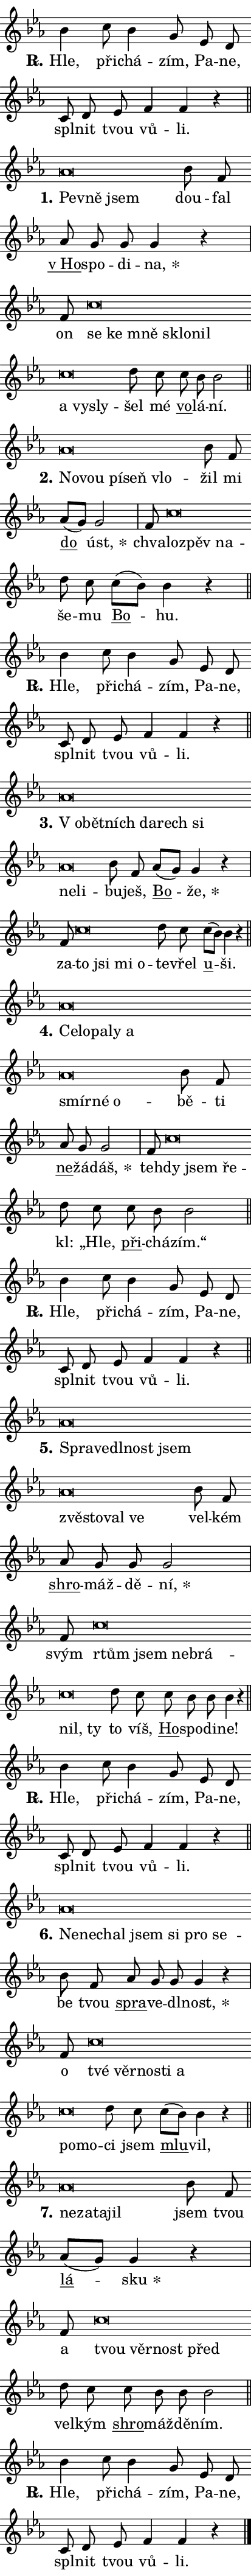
\version "2.24.0"
\header { tagline = "" }
\paper {
  indent = 0\cm
  top-margin = 0\cm
  right-margin = 0\cm
  bottom-margin = 0\cm
  left-margin = 0\cm
  paper-width = 7\cm
  page-breaking = #ly:one-page-breaking
  system-system-spacing.basic-distance = #11
  score-system-spacing.basic-distance = #11
  ragged-last = ##f
}


%% Author: Thomas Morley
%% https://lists.gnu.org/archive/html/lilypond-user/2020-05/msg00002.html
#(define (line-position grob)
"Returns position of @var[grob} in current system:
   @code{'start}, if at first time-step
   @code{'end}, if at last time-step
   @code{'middle} otherwise
"
  (let* ((col (ly:item-get-column grob))
         (ln (ly:grob-object col 'left-neighbor))
         (rn (ly:grob-object col 'right-neighbor))
         (col-to-check-left (if (ly:grob? ln) ln col))
         (col-to-check-right (if (ly:grob? rn) rn col))
         (break-dir-left
           (and
             (ly:grob-property col-to-check-left 'non-musical #f)
             (ly:item-break-dir col-to-check-left)))
         (break-dir-right
           (and
             (ly:grob-property col-to-check-right 'non-musical #f)
             (ly:item-break-dir col-to-check-right))))
        (cond ((eqv? 1 break-dir-left) 'start)
              ((eqv? -1 break-dir-right) 'end)
              (else 'middle))))

#(define (tranparent-at-line-position vctor)
  (lambda (grob)
  "Relying on @code{line-position} select the relevant enry from @var{vctor}.
Used to determine transparency,"
    (case (line-position grob)
      ((end) (not (vector-ref vctor 0)))
      ((middle) (not (vector-ref vctor 1)))
      ((start) (not (vector-ref vctor 2))))))

noteHeadBreakVisibility =
#(define-music-function (break-visibility)(vector?)
"Makes @code{NoteHead}s transparent relying on @var{break-visibility}"
#{
  \override NoteHead.transparent =
    #(tranparent-at-line-position break-visibility)
#})

#(define delete-ledgers-for-transparent-note-heads
  (lambda (grob)
    "Reads whether a @code{NoteHead} is transparent.
If so this @code{NoteHead} is removed from @code{'note-heads} from
@var{grob}, which is supposed to be @code{LedgerLineSpanner}.
As a result ledgers are not printed for this @code{NoteHead}"
    (let* ((nhds-array (ly:grob-object grob 'note-heads))
           (nhds-list
             (if (ly:grob-array? nhds-array)
                 (ly:grob-array->list nhds-array)
                 '()))
           ;; Relies on the transparent-property being done before
           ;; Staff.LedgerLineSpanner.after-line-breaking is executed.
           ;; This is fragile ...
           (to-keep
             (remove
               (lambda (nhd)
                 (ly:grob-property nhd 'transparent #f))
               nhds-list)))
      ;; TODO find a better method to iterate over grob-arrays, similiar
      ;; to filter/remove etc for lists
      ;; For now rebuilt from scratch
      (set! (ly:grob-object grob 'note-heads)  '())
      (for-each
        (lambda (nhd)
          (ly:pointer-group-interface::add-grob grob 'note-heads nhd))
        to-keep))))

hideNotes = {
  \noteHeadBreakVisibility #begin-of-line-visible
}
unHideNotes = {
  \noteHeadBreakVisibility #all-visible
}

% work-around for resetting accidentals
% https://lilypond.org/doc/v2.23/Documentation/notation/displaying-rhythms#unmetered-music
cadenzaMeasure = {
  \cadenzaOff
  \partial 1024 s1024
  \cadenzaOn
}

#(define-markup-command (accent layout props text) (markup?)
  "Underline accented syllable"
  (interpret-markup layout props
    #{\markup \override #'(offset . 4.3) \underline { #text }#}))

responsum = \markup \concat {
  "R" \hspace #-1.05 \path #0.1 #'((moveto 0 0.07) (lineto 0.9 0.8)) \hspace #0.05 "."
}

\layout {
    \context {
        \Staff
        \remove "Time_signature_engraver"
        \override LedgerLineSpanner.after-line-breaking = #delete-ledgers-for-transparent-note-heads
    }
    \context {
        \Voice {
            \override NoteHead.output-attributes = #'((class . "notehead"))
            \override Hairpin.height = #0.55
        }
    }
    \context {
        \Lyrics {
            \override StanzaNumber.output-attributes = #'((class . "stanzanumber"))
            \override LyricSpace.minimum-distance = #0.9
            \override LyricText.font-name = #"TeX Gyre Schola"
            \override LyricText.font-size = 1
            \override StanzaNumber.font-name = #"TeX Gyre Schola Bold"
            \override StanzaNumber.font-size = 1
        }
    }
}

% magnetic-lyrics.ily
%
%   written by
%     Jean Abou Samra <jean@abou-samra.fr>
%     Werner Lemberg <wl@gnu.org>
%
%   adapted by
%     Jiri Hon <jiri.hon@gmail.com>
%
% Version 2022-Apr-15

% https://www.mail-archive.com/lilypond-user@gnu.org/msg149350.html

#(define (Left_hyphen_pointer_engraver context)
   "Collect syllable-hyphen-syllable occurrences in lyrics and store
them in properties.  This engraver only looks to the left.  For
example, if the lyrics input is @code{foo -- bar}, it does the
following.

@itemize @bullet
@item
Set the @code{text} property of the @code{LyricHyphen} grob between
@q{foo} and @q{bar} to @code{foo}.

@item
Set the @code{left-hyphen} property of the @code{LyricText} grob with
text @q{foo} to the @code{LyricHyphen} grob between @q{foo} and
@q{bar}.
@end itemize

Use this auxiliary engraver in combination with the
@code{lyric-@/text::@/apply-@/magnetic-@/offset!} hook."
   (let ((hyphen #f)
         (text #f))
     (make-engraver
      (acknowledgers
       ((lyric-syllable-interface engraver grob source-engraver)
        (set! text grob)))
      (end-acknowledgers
       ((lyric-hyphen-interface engraver grob source-engraver)
        ;(when (not (grob::has-interface grob 'lyric-space-interface))
          (set! hyphen grob)));)
      ((stop-translation-timestep engraver)
       (when (and text hyphen)
         (ly:grob-set-object! text 'left-hyphen hyphen))
       (set! text #f)
       (set! hyphen #f)))))

#(define (lyric-text::apply-magnetic-offset! grob)
   "If the space between two syllables is less than the value in
property @code{LyricText@/.details@/.squash-threshold}, move the right
syllable to the left so that it gets concatenated with the left
syllable.

Use this function as a hook for
@code{LyricText@/.after-@/line-@/breaking} if the
@code{Left_@/hyphen_@/pointer_@/engraver} is active."
   (let ((hyphen (ly:grob-object grob 'left-hyphen #f)))
     (when hyphen
       (let ((left-text (ly:spanner-bound hyphen LEFT)))
         (when (grob::has-interface left-text 'lyric-syllable-interface)
           (let* ((common (ly:grob-common-refpoint grob left-text X))
                  (this-x-ext (ly:grob-extent grob common X))
                  (left-x-ext
                   (begin
                     ;; Trigger magnetism for left-text.
                     (ly:grob-property left-text 'after-line-breaking)
                     (ly:grob-extent left-text common X)))
                  ;; `delta` is the gap width between two syllables.
                  (delta (- (interval-start this-x-ext)
                            (interval-end left-x-ext)))
                  (details (ly:grob-property grob 'details))
                  (threshold (assoc-get 'squash-threshold details 0.2)))
             (when (< delta threshold)
               (let* (;; We have to manipulate the input text so that
                      ;; ligatures crossing syllable boundaries are not
                      ;; disabled.  For languages based on the Latin
                      ;; script this is essentially a beautification.
                      ;; However, for non-Western scripts it can be a
                      ;; necessity.
                      (lt (ly:grob-property left-text 'text))
                      (rt (ly:grob-property grob 'text))
                      (is-space (grob::has-interface hyphen 'lyric-space-interface))
                      (space (if is-space " " ""))
                      (space-markup (grob-interpret-markup grob " "))
                      (space-size (interval-length (ly:stencil-extent space-markup X)))
                      (extra-delta (if is-space space-size 0))
                      ;; Append new syllable.
                      (ltrt-space (if (and (string? lt) (string? rt))
                                (string-append lt space rt)
                                (make-concat-markup (list lt space rt))))
                      ;; Right-align `ltrt` to the right side.
                      (ltrt-space-markup (grob-interpret-markup
                               grob
                               (make-translate-markup
                                (cons (interval-length this-x-ext) 0)
                                (make-right-align-markup ltrt-space)))))
                 (begin
                   ;; Don't print `left-text`.
                   (ly:grob-set-property! left-text 'stencil #f)
                   ;; Set text and stencil (which holds all collected
                   ;; syllables so far) and shift it to the left.
                   (ly:grob-set-property! grob 'text ltrt-space)
                   (ly:grob-set-property! grob 'stencil ltrt-space-markup)
                   (ly:grob-translate-axis! grob (- (- delta extra-delta)) X))))))))))


#(define (lyric-hyphen::displace-bounds-first grob)
   ;; Make very sure this callback isn't triggered too early.
   (let ((left (ly:spanner-bound grob LEFT))
         (right (ly:spanner-bound grob RIGHT)))
     (ly:grob-property left 'after-line-breaking)
     (ly:grob-property right 'after-line-breaking)
     (ly:lyric-hyphen::print grob)))

squashThreshold = #0.4

\layout {
  \context {
    \Lyrics
    \consists #Left_hyphen_pointer_engraver
    \override LyricText.after-line-breaking =
      #lyric-text::apply-magnetic-offset!
    \override LyricHyphen.stencil = #lyric-hyphen::displace-bounds-first
    \override LyricText.details.squash-threshold = \squashThreshold
    \override LyricHyphen.minimum-distance = 0
    \override LyricHyphen.minimum-length = \squashThreshold
  }
}

squash = \override LyricText.details.squash-threshold = 9999
unSquash = \override LyricText.details.squash-threshold = \squashThreshold

left = \override LyricText.self-alignment-X = #LEFT
unLeft = \revert LyricText.self-alignment-X

starOffset = #(lambda (grob) 
                (let ((x_offset (ly:self-alignment-interface::aligned-on-x-parent grob)))
                  (if (= x_offset 0) 0 (+ x_offset 1.2))))

star = #(define-music-function (syllable)(string?)
"Append star separator at the end of a syllable"
#{
  \once \override LyricText.X-offset = #starOffset
  \lyricmode { \markup {
    #syllable
    \override #'((font-name . "TeX Gyre Schola Bold")) \hspace #0.2 \lower #0.65 \larger "*"
  } }
#})

starAccent = #(define-music-function (syllable)(string?)
"Append star separator at the end of a syllable and make accent"
#{
  \once \override LyricText.X-offset = #starOffset
  \lyricmode { \markup {
    \accent #syllable
    \override #'((font-name . "TeX Gyre Schola Bold")) \hspace #0.2 \lower #0.65 \larger "*"
  } }
#})

breath = #(define-music-function (syllable)(string?)
"Append breathing indicator at the end of a syllable"
#{
  \lyricmode { \markup { #syllable "+" } }
#})

optionalBreath = #(define-music-function (syllable)(string?)
"Append optional breathing indicator at the end of a syllable"
#{
  \lyricmode { \markup { #syllable "(+)" } }
#})


\score {
    <<
        \new Voice = "melody" { \cadenzaOn \key es \major \relative { bes'4 c8 bes4 g8 \bar "" es d \bar "" c d es \bar "" f4 f r \cadenzaMeasure \bar "||" \break } }
        \new Lyrics \lyricsto "melody" { \lyricmode { \set stanza = \responsum
Hle, při -- chá -- zím, Pa -- ne, spl -- nit tvou vů -- li. } }
    >>
    \layout {}
}

\score {
    <<
        \new Voice = "melody" { \cadenzaOn \key es \major \relative { as'\breve*1/16 \hideNotes \breve*1/16 \breve*1/16 \bar "" \unHideNotes bes8 f \bar "" as g g g4 r \cadenzaMeasure \bar "|" f8 c'\breve*1/16 \hideNotes \breve*1/16 \bar "" \breve*1/16 \bar "" \breve*1/16 \bar "" \breve*1/16 \bar "" \breve*1/16 \bar "" \breve*1/16 \breve*1/16 \bar "" \unHideNotes d8 c \bar "" c bes bes2 \cadenzaMeasure \bar "||" \break } }
        \new Lyrics \lyricsto "melody" { \lyricmode { \set stanza = "1."
\left Pev -- \squash ně jsem \unLeft \unSquash dou -- fal \markup \accent "v Ho" -- spo -- di -- \star na, on \left se \squash ke mně sklo -- nil a vy -- sly -- \unLeft \unSquash šel mé \markup \accent vo -- lá -- ní. } }
    >>
    \layout {}
}

\score {
    <<
        \new Voice = "melody" { \cadenzaOn \key es \major \relative { as'\breve*1/16 \hideNotes \breve*1/16 \bar "" \breve*1/16 \bar "" \breve*1/16 \breve*1/16 \bar "" \unHideNotes bes8 f \bar "" as[( g)] g2 \cadenzaMeasure \bar "|" f8 c'\breve*1/16 \hideNotes \breve*1/16 \breve*1/16 \bar "" \unHideNotes d8 c \bar "" c[( bes)] bes4 r \cadenzaMeasure \bar "||" \break } }
        \new Lyrics \lyricsto "melody" { \lyricmode { \set stanza = "2."
\left No -- \squash vou pí -- seň vlo -- \unLeft \unSquash žil mi \markup \accent do \star úst, chva -- \left lo -- \squash zpěv na -- \unLeft \unSquash še -- mu \markup \accent Bo -- hu. } }
    >>
    \layout {}
}

\score {
    <<
        \new Voice = "melody" { \cadenzaOn \key es \major \relative { bes'4 c8 bes4 g8 \bar "" es d \bar "" c d es \bar "" f4 f r \cadenzaMeasure \bar "||" \break } }
        \new Lyrics \lyricsto "melody" { \lyricmode { \set stanza = \responsum
Hle, při -- chá -- zím, Pa -- ne, spl -- nit tvou vů -- li. } }
    >>
    \layout {}
}

\score {
    <<
        \new Voice = "melody" { \cadenzaOn \key es \major \relative { as'\breve*1/16 \hideNotes \breve*1/16 \bar "" \breve*1/16 \bar "" \breve*1/16 \bar "" \breve*1/16 \bar "" \breve*1/16 \bar "" \breve*1/16 \breve*1/16 \bar "" \unHideNotes bes8 f \bar "" as[( g)] g4 r \cadenzaMeasure \bar "|" f8 c'\breve*1/16 \hideNotes \breve*1/16 \bar "" \breve*1/16 \breve*1/16 \bar "" \unHideNotes d8 c \bar "" c[( bes)] bes4 r \cadenzaMeasure \bar "||" \break } }
        \new Lyrics \lyricsto "melody" { \lyricmode { \set stanza = "3."
\left "V o" -- \squash bět -- ních da -- rech si ne -- li -- \unLeft \unSquash bu -- ješ, \markup \accent Bo -- \star že, za -- \left to \squash jsi mi o -- \unLeft \unSquash te -- vřel \markup \accent u -- ši. } }
    >>
    \layout {}
}

\score {
    <<
        \new Voice = "melody" { \cadenzaOn \key es \major \relative { as'\breve*1/16 \hideNotes \breve*1/16 \bar "" \breve*1/16 \bar "" \breve*1/16 \bar "" \breve*1/16 \bar "" \breve*1/16 \bar "" \breve*1/16 \breve*1/16 \bar "" \unHideNotes bes8 f \bar "" as g g2 \cadenzaMeasure \bar "|" f8 c'\breve*1/16 \hideNotes \breve*1/16 \breve*1/16 \bar "" \unHideNotes d8 c \bar "" c bes bes2 \cadenzaMeasure \bar "||" \break } }
        \new Lyrics \lyricsto "melody" { \lyricmode { \set stanza = "4."
\left Ce -- \squash lo -- pa -- ly a smír -- né o -- \unLeft \unSquash bě -- ti \markup \accent ne -- žá -- \star dáš, teh -- \left dy \squash jsem ře -- \unLeft \unSquash kl: „Hle, \markup \accent při -- chá -- zím.“ } }
    >>
    \layout {}
}

\score {
    <<
        \new Voice = "melody" { \cadenzaOn \key es \major \relative { bes'4 c8 bes4 g8 \bar "" es d \bar "" c d es \bar "" f4 f r \cadenzaMeasure \bar "||" \break } }
        \new Lyrics \lyricsto "melody" { \lyricmode { \set stanza = \responsum
Hle, při -- chá -- zím, Pa -- ne, spl -- nit tvou vů -- li. } }
    >>
    \layout {}
}

\score {
    <<
        \new Voice = "melody" { \cadenzaOn \key es \major \relative { as'\breve*1/16 \hideNotes \breve*1/16 \bar "" \breve*1/16 \bar "" \breve*1/16 \bar "" \breve*1/16 \bar "" \breve*1/16 \bar "" \breve*1/16 \bar "" \breve*1/16 \breve*1/16 \bar "" \unHideNotes bes8 f \bar "" as g g g2 \cadenzaMeasure \bar "|" f8 c'\breve*1/16 \hideNotes \breve*1/16 \bar "" \breve*1/16 \bar "" \breve*1/16 \bar "" \breve*1/16 \breve*1/16 \bar "" \unHideNotes d8 c \bar "" c bes bes bes4 r \cadenzaMeasure \bar "||" \break } }
        \new Lyrics \lyricsto "melody" { \lyricmode { \set stanza = "5."
\left Spra -- \squash ve -- dl -- nost jsem zvě -- sto -- val ve \unLeft \unSquash vel -- kém \markup \accent shro -- máž -- dě -- \star ní, svým \left rtům \squash jsem ne -- brá -- nil, ty \unLeft \unSquash to víš, \markup \accent Ho -- spo -- di -- ne! } }
    >>
    \layout {}
}

\score {
    <<
        \new Voice = "melody" { \cadenzaOn \key es \major \relative { bes'4 c8 bes4 g8 \bar "" es d \bar "" c d es \bar "" f4 f r \cadenzaMeasure \bar "||" \break } }
        \new Lyrics \lyricsto "melody" { \lyricmode { \set stanza = \responsum
Hle, při -- chá -- zím, Pa -- ne, spl -- nit tvou vů -- li. } }
    >>
    \layout {}
}

\score {
    <<
        \new Voice = "melody" { \cadenzaOn \key es \major \relative { as'\breve*1/16 \hideNotes \breve*1/16 \bar "" \breve*1/16 \bar "" \breve*1/16 \bar "" \breve*1/16 \bar "" \breve*1/16 \breve*1/16 \bar "" \unHideNotes bes8 f \bar "" as g g g4 r \cadenzaMeasure \bar "|" f8 c'\breve*1/16 \hideNotes \breve*1/16 \bar "" \breve*1/16 \bar "" \breve*1/16 \bar "" \breve*1/16 \bar "" \breve*1/16 \breve*1/16 \bar "" \unHideNotes d8 c \bar "" c[( bes)] bes4 r \cadenzaMeasure \bar "||" \break } }
        \new Lyrics \lyricsto "melody" { \lyricmode { \set stanza = "6."
\left Ne -- \squash ne -- chal jsem si pro se -- \unLeft \unSquash be tvou \markup \accent spra -- ve -- dl -- \star nost, o \left tvé \squash věr -- no -- sti a po -- mo -- \unLeft \unSquash ci jsem \markup \accent mlu -- vil, } }
    >>
    \layout {}
}

\score {
    <<
        \new Voice = "melody" { \cadenzaOn \key es \major \relative { as'\breve*1/16 \hideNotes \breve*1/16 \bar "" \breve*1/16 \breve*1/16 \bar "" \unHideNotes bes8 f \bar "" as[( g)] g4 r \cadenzaMeasure \bar "|" f8 c'\breve*1/16 \hideNotes \breve*1/16 \bar "" \breve*1/16 \breve*1/16 \bar "" \unHideNotes d8 c \bar "" c bes bes bes2 \cadenzaMeasure \bar "||" \break } }
        \new Lyrics \lyricsto "melody" { \lyricmode { \set stanza = "7."
\left ne -- \squash za -- ta -- jil \unLeft \unSquash jsem tvou \markup \accent lá -- \star sku a \left tvou \squash věr -- nost před \unLeft \unSquash vel -- kým \markup \accent shro -- máž -- dě -- ním. } }
    >>
    \layout {}
}

\score {
    <<
        \new Voice = "melody" { \cadenzaOn \key es \major \relative { bes'4 c8 bes4 g8 \bar "" es d \bar "" c d es \bar "" f4 f r \cadenzaMeasure \bar "||" \break } \bar "|." }
        \new Lyrics \lyricsto "melody" { \lyricmode { \set stanza = \responsum
Hle, při -- chá -- zím, Pa -- ne, spl -- nit tvou vů -- li. } }
    >>
    \layout {}
}
